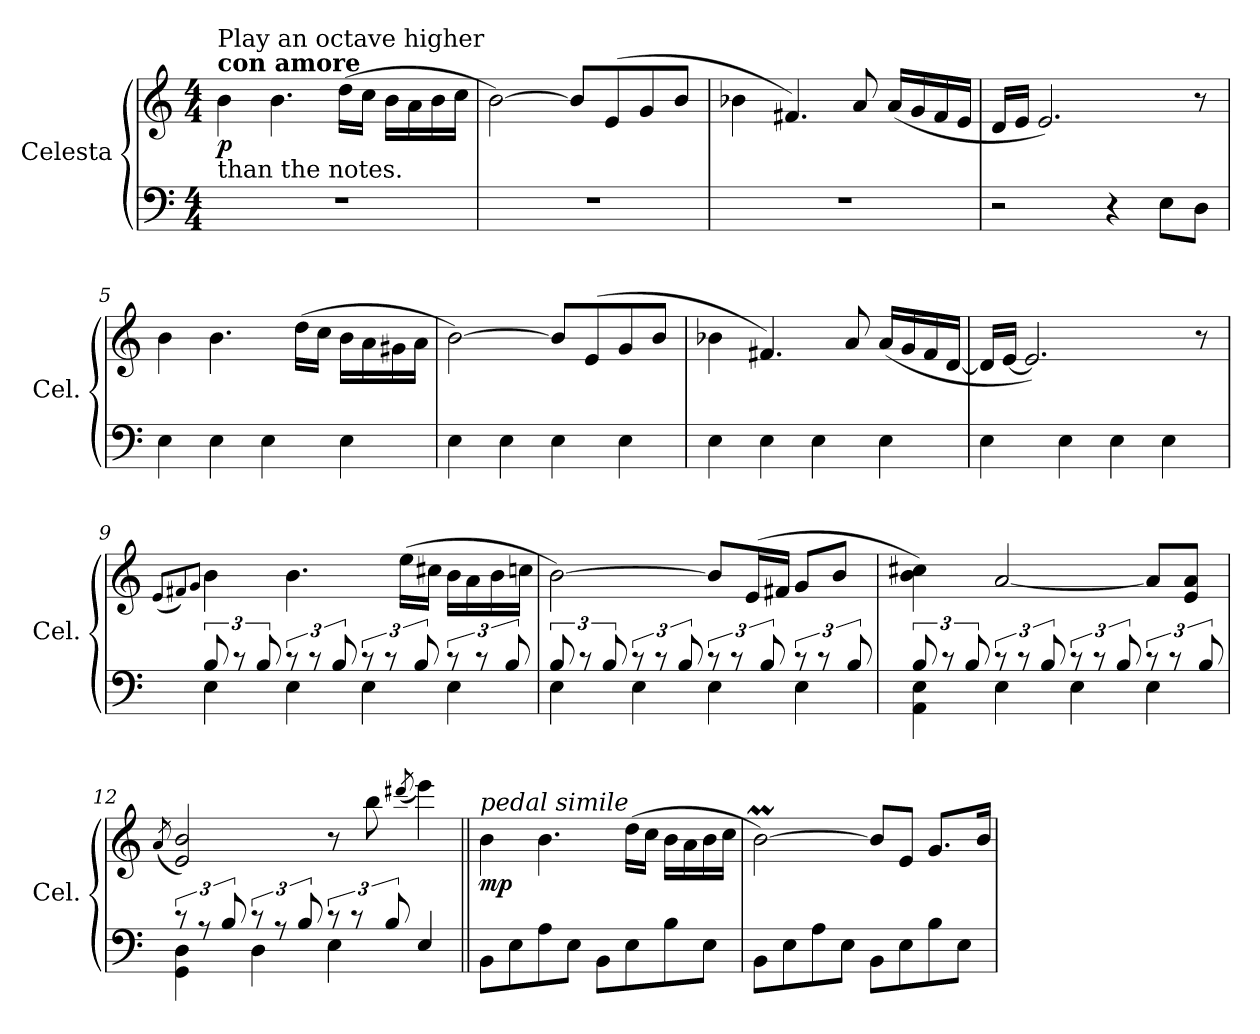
**kern	**kern	**dynam
*part1	*part1	*part1
*staff2	*staff1	*staff1/2
*I"Celesta	*	*
*I'Cel.	*	*
*clefF4	*clefG2	*
*ITrd-7c-12	*ITrd-7c-12	*
*k[]	*k[]	*
*M4/4	*M4/4	*
*MM76	*MM76	*
=1	=1	=1
!	!LO:TX:a:B:t=con amore	!
!	!LO:TX:a:t=Play an octave higher	!
!	!LO:TX:b:t=than the notes.	!
!	!	!LO:DY:b
1r	4bb\	p
.	4.bb\	.
.	(16ddd\LL	.
.	16ccc\JJ	.
.	16bb\LL	.
.	16aa\	.
.	16bb\	.
.	16ccc\JJ	.
=2	=2	=2
1r	[2bb\)	.
.	8bb/L]	.
.	(8ee/	.
.	8gg/	.
.	8bb/J	.
=3	=3	=3
1r	4bb-X\	.
.	4.ff#X/)	.
.	8aa/	.
.	(16aa/LL	.
.	16gg/	.
.	16ff#/	.
.	16ee/JJ	.
=4	=4	=4
2r	16dd/LL	.
.	16ee/JJ	.
.	2.ee/)	.
4r	.	.
8e\L	.	.
8d\J	8r	.
=5	=5	=5
4e\	4bb\	.
4e\	4.bb\	.
4e\	.	.
.	(16ddd\LL	.
.	16ccc\JJ	.
4e\	16bb\LL	.
.	16aa\	.
.	16gg#X\	.
.	16aa\JJ	.
=6	=6	=6
4e\	[2bb\)	.
4e\	.	.
4e\	8bb/L]	.
.	(8ee/	.
4e\	8gg/	.
.	8bb/J	.
=7	=7	=7
4e\	4bb-X\	.
4e\	4.ff#X/)	.
4e\	.	.
.	8aa/	.
4e\	(16aa/LL	.
.	16gg/	.
.	16ff#/	.
.	[16dd/JJ	.
=8	=8	=8
4e\	16dd/LL]	.
.	[16ee/JJ	.
.	2.ee/])	.
4e\	.	.
4e\	.	.
4e\	.	.
.	8r	.
=9	=9	=9
.	(8qee/L	.
.	8qff#X/)	.
.	8qgg/J	.
*^	*	*
12b/	4e\	4bb\	.
12r	.	.	.
12b/	.	.	.
12r	4e\	4.bb\	.
12r	.	.	.
12b/	.	.	.
12r	4e\	.	.
12r	.	.	.
.	.	(16eee\LL	.
12b/	.	.	.
.	.	16ccc#X\JJ	.
12r	4e\	16bb\LL	.
.	.	16aa\	.
12r	.	.	.
.	.	16bb\	.
12b/	.	.	.
.	.	16cccn\JJ	.
!!LO:LB:g=z
=10	=10	=10	=10
12b/	4e\	[2bb\)	.
12r	.	.	.
12b/	.	.	.
12r	4e\	.	.
12r	.	.	.
12b/	.	.	.
12r	4e\	8bb/L]	.
12r	.	.	.
.	.	(16ee/L	.
12b/	.	.	.
.	.	16ff#X/JJ	.
12r	4e\	8gg/L	.
12r	.	.	.
.	.	8bb/J	.
12b/	.	.	.
=11	=11	=11	=11
12b/	4A\ 4e\	4bb\ 4ccc#X\)	.
12r	.	.	.
12b/	.	.	.
12r	4e\	[2aa/	.
12r	.	.	.
12b/	.	.	.
12r	4e\	.	.
12r	.	.	.
12b/	.	.	.
12r	4e\	8aa/L]	.
12r	.	.	.
.	.	8ee/ 8aa/J	.
12b/	.	.	.
=12	=12	=12	=12
.	.	(8qaa/	.
12r	4G\ 4d\	2ee/ 2bb/)	.
12r	.	.	.
12b/	.	.	.
12r	4d\	.	.
12r	.	.	.
12b/	.	.	.
12r	4e\	8r	.
12r	.	.	.
.	.	8bbb\	.
12b/	.	.	.
.	.	(8qdddd#X/	.
4e/	4ryy	4eeee\)	.
=13||	=13||	=13||	=13||
!	!	!LO:TX:a:i:t=pedal simile	!
!	!	!	!LO:DY:b
*v	*v	*	*
8B\L	4bb\	mp
8e\	.	.
8a\	4.bb\	.
8e\J	.	.
8B\L	.	.
8e\	(16ddd\LL	.
.	16ccc\JJ	.
8b\	16bb\LL	.
.	16aa\	.
8e\J	16bb\	.
.	16ccc\JJ	.
=14	=14	=14
8B\L	[2bbm\)	.
8e\	.	.
8a\	.	.
8e\J	.	.
8B\L	8bb/L]	.
8e\	8ee/J	.
8b\	8.gg/L	.
8e\J	.	.
.	16bb/Jk	.
=	=	=
*-	*-	*-
